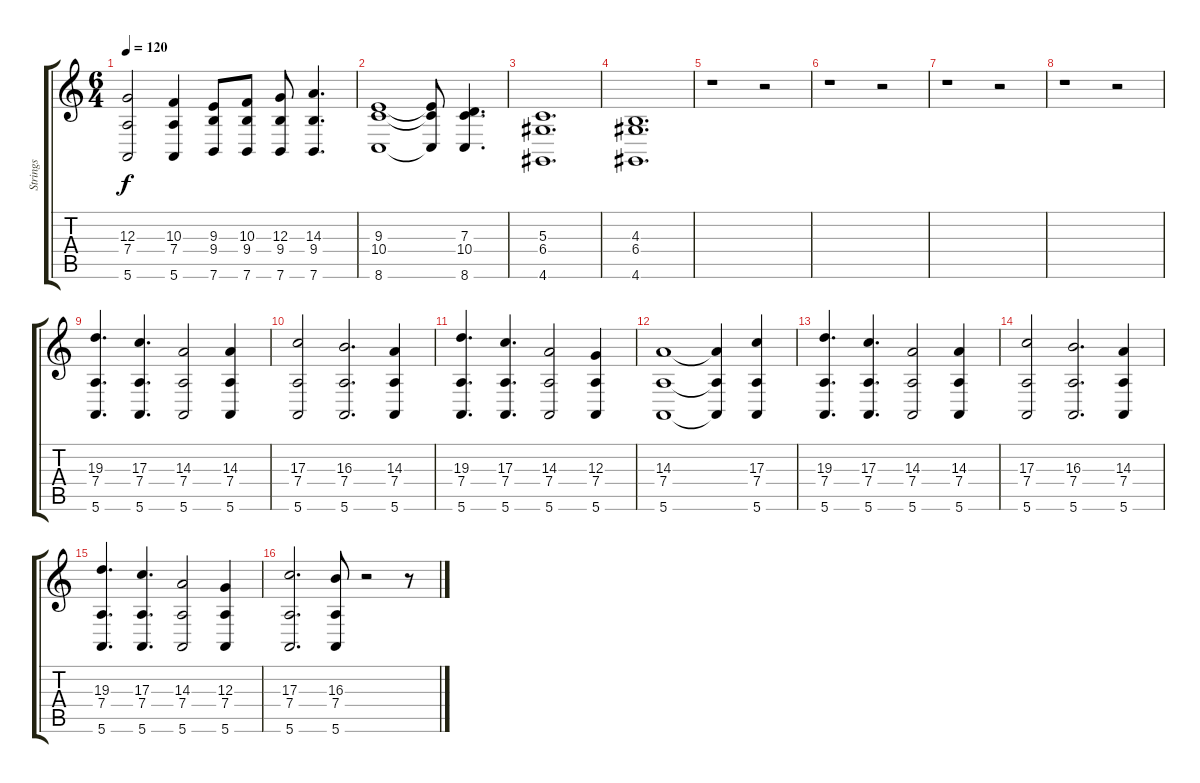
\track ("Strings" "Strings") {instrument stringensemble1}
\staff {score tabs}
\tuning (E4 B3 G3 D3 A2 E2) {hide}
\ts (6 4)
\tempo 120
\clef g2
\ks c
(12.3 7.4 5.6).2{dy f} (10.3 7.4 5.6).4 (9.3 9.4 7.6).8 (10.3 9.4 7.6).8 (12.3 9.4 7.6).8 (14.3 9.4 7.6).4{d} |
(9.3 10.4 8.6).1 (9.3{t} 10.4{t} 8.6{t}).8 (7.3 10.4 8.6).4{d} |
(5.3 6.4 4.6).1{d} |
(4.3 6.4 4.6).1{d} |
r.1 r.2 |
r.1 r.2 |
r.1 r.2 |
r.1 r.2 |
(19.3 7.4 5.6).4{d} (17.3 7.4 5.6).4{d} (14.3 7.4 5.6).2 (14.3 7.4 5.6).4 |
(17.3 7.4 5.6).2 (16.3 7.4 5.6).2{d} (14.3 7.4 5.6).4 |
(19.3 7.4 5.6).4{d} (17.3 7.4 5.6).4{d} (14.3 7.4 5.6).2 (12.3 7.4 5.6).4 |
(14.3 7.4 5.6).1 (14.3{t} 7.4{t} 5.6{t}).4 (17.3 7.4 5.6).4 |
(19.3 7.4 5.6).4{d} (17.3 7.4 5.6).4{d} (14.3 7.4 5.6).2 (14.3 7.4 5.6).4 |
(17.3 7.4 5.6).2 (16.3 7.4 5.6).2{d} (14.3 7.4 5.6).4 |
(19.3 7.4 5.6).4{d} (17.3 7.4 5.6).4{d} (14.3 7.4 5.6).2 (12.3 7.4 5.6).4 |
(17.3 7.4 5.6).2{d} (16.3 7.4 5.6).8 r.2 r.8
